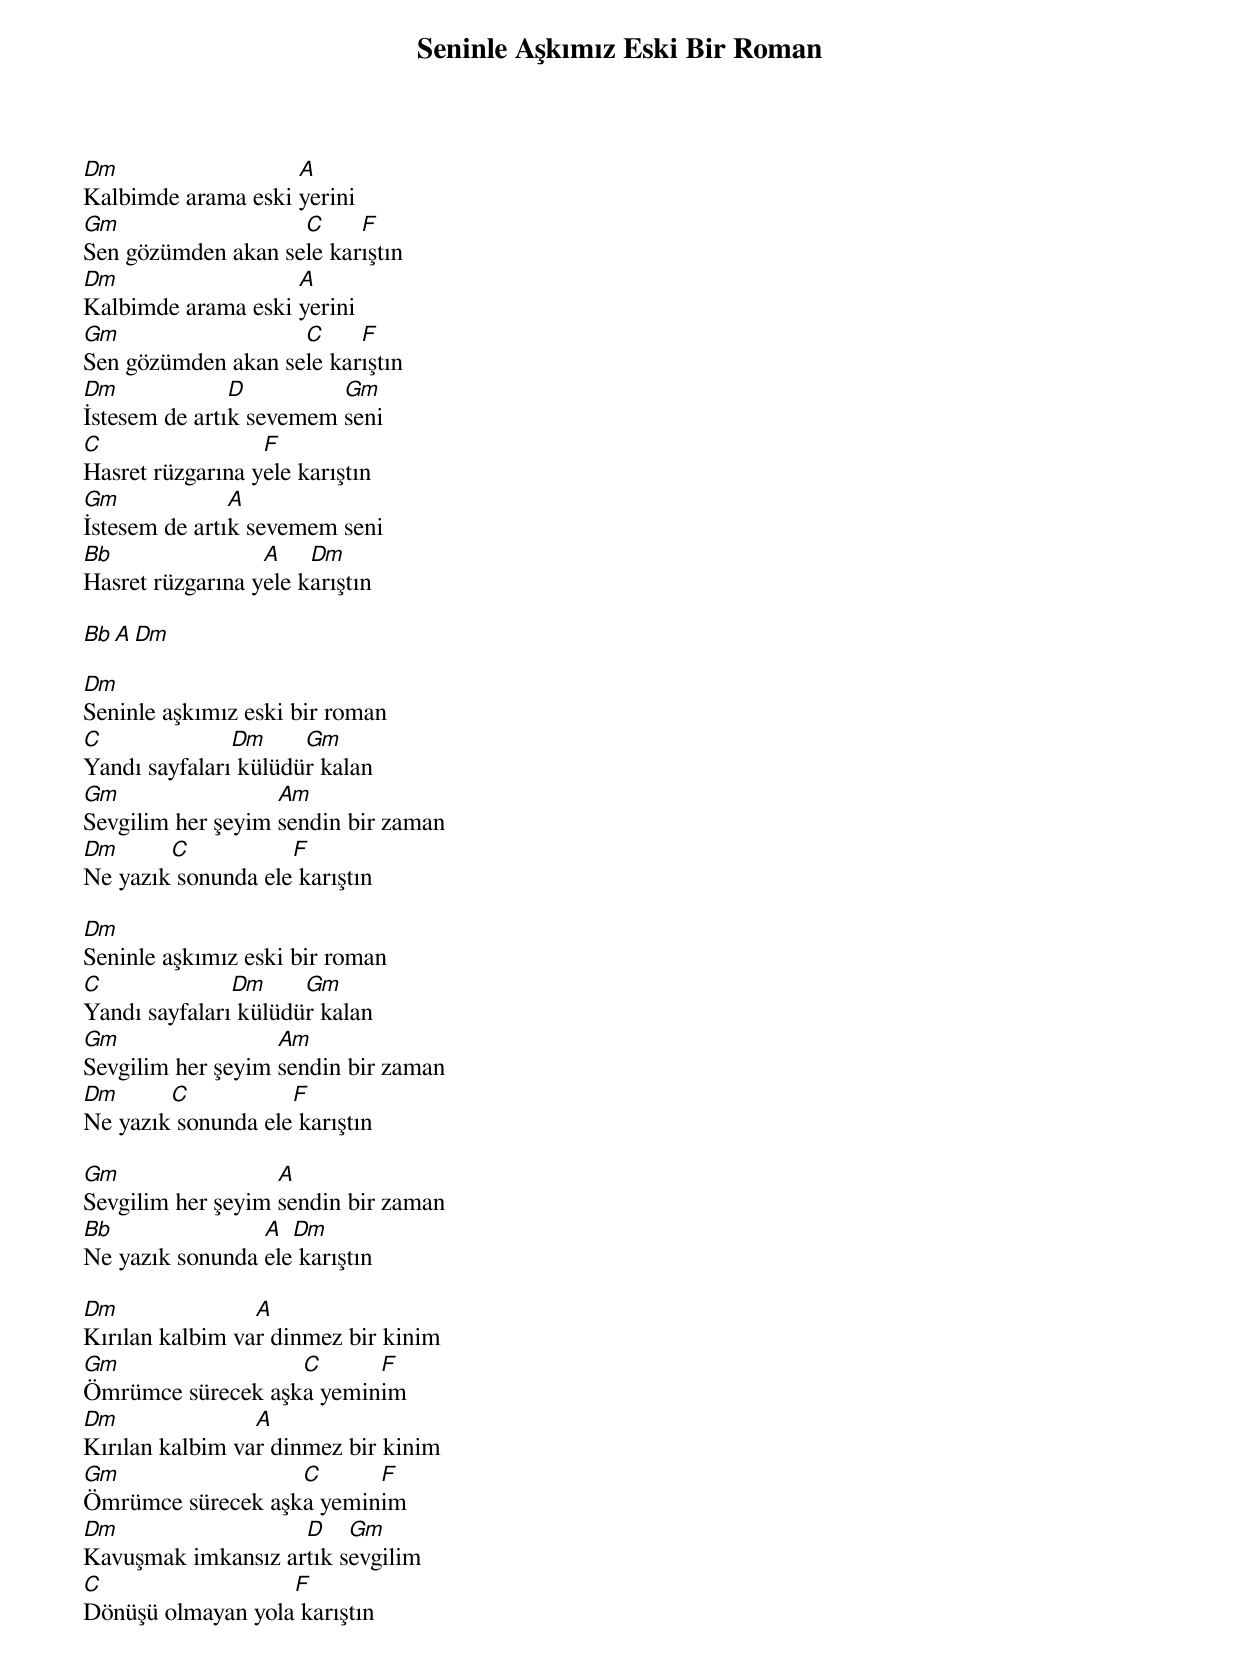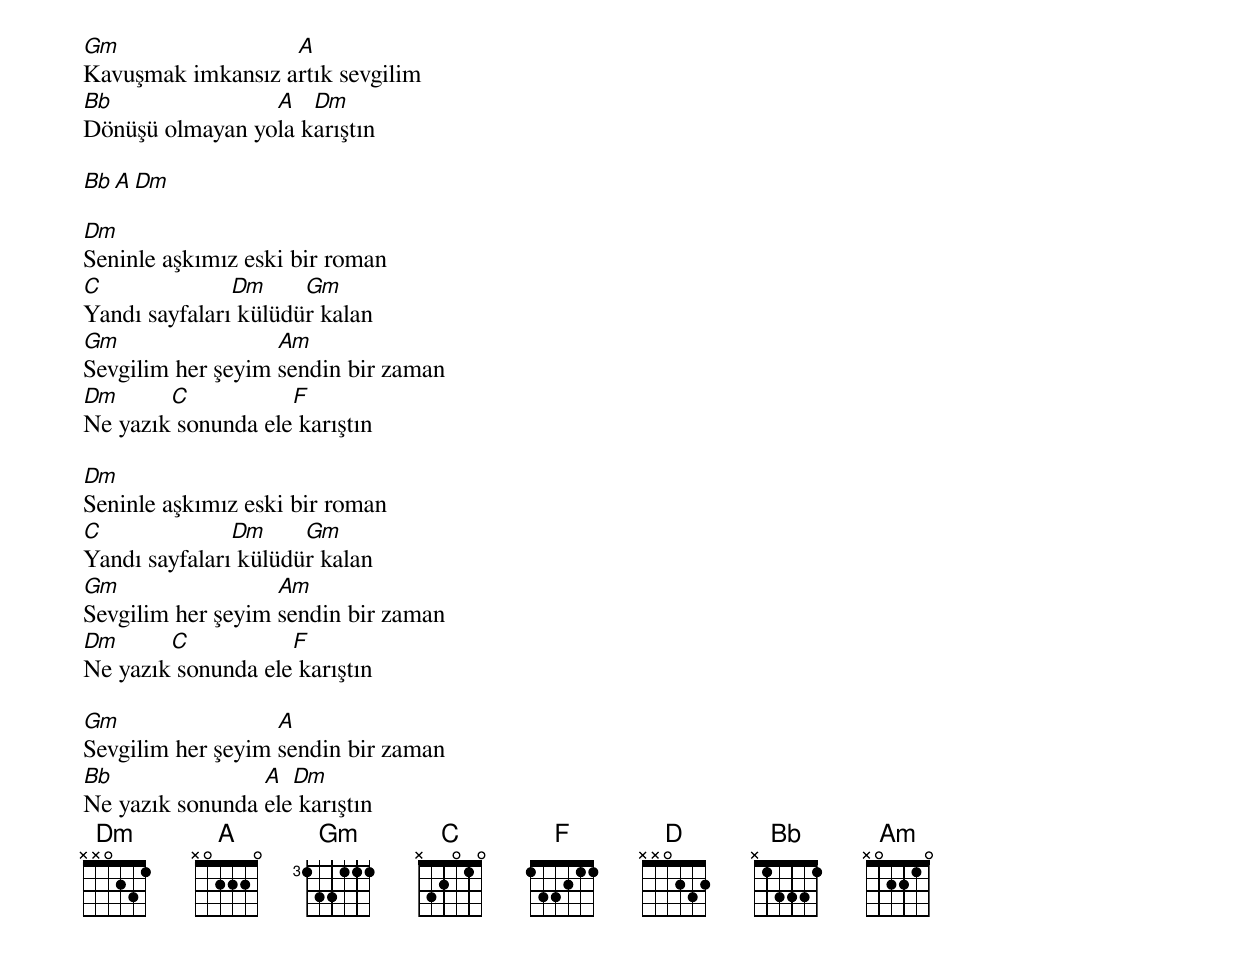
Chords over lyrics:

{title: Seninle Aşkımız Eski Bir Roman}
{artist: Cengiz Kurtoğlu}

Dm                  A
Kalbimde arama eski yerini
Gm                  C     F
Sen gözümden akan sele karıştın
Dm                  A
Kalbimde arama eski yerini
Gm                  C     F
Sen gözümden akan sele karıştın
Dm             D         Gm
İstesem de artık sevemem seni
C                 F
Hasret rüzgarına yele karıştın
Gm             A
İstesem de artık sevemem seni
Bb                A    Dm
Hasret rüzgarına yele karıştın

Bb A Dm

Dm
Seninle aşkımız eski bir roman
C              Dm     Gm
Yandı sayfaları külüdür kalan
Gm                 Am
Sevgilim her şeyim sendin bir zaman
Dm      C           F
Ne yazık sonunda ele karıştın

Dm
Seninle aşkımız eski bir roman
C              Dm     Gm
Yandı sayfaları külüdür kalan
Gm                 Am
Sevgilim her şeyim sendin bir zaman
Dm      C           F
Ne yazık sonunda ele karıştın

Gm                 A
Sevgilim her şeyim sendin bir zaman
Bb               A  Dm
Ne yazık sonunda ele karıştın

Dm               A
Kırılan kalbim var dinmez bir kinim
Gm                 C      F
Ömrümce sürecek aşka yeminim
Dm               A
Kırılan kalbim var dinmez bir kinim
Gm                 C      F
Ömrümce sürecek aşka yeminim
Dm                  D    Gm
Kavuşmak imkansız artık sevgilim
C                  F
Dönüşü olmayan yola karıştın
Gm                 A
Kavuşmak imkansız artık sevgilim
Bb               A   Dm
Dönüşü olmayan yola karıştın

Bb A Dm

Dm
Seninle aşkımız eski bir roman
C              Dm     Gm
Yandı sayfaları külüdür kalan
Gm                 Am
Sevgilim her şeyim sendin bir zaman
Dm      C           F
Ne yazık sonunda ele karıştın

Dm
Seninle aşkımız eski bir roman
C              Dm     Gm
Yandı sayfaları külüdür kalan
Gm                 Am
Sevgilim her şeyim sendin bir zaman
Dm      C           F
Ne yazık sonunda ele karıştın

Gm                 A
Sevgilim her şeyim sendin bir zaman
Bb               A  Dm
Ne yazık sonunda ele karıştın
